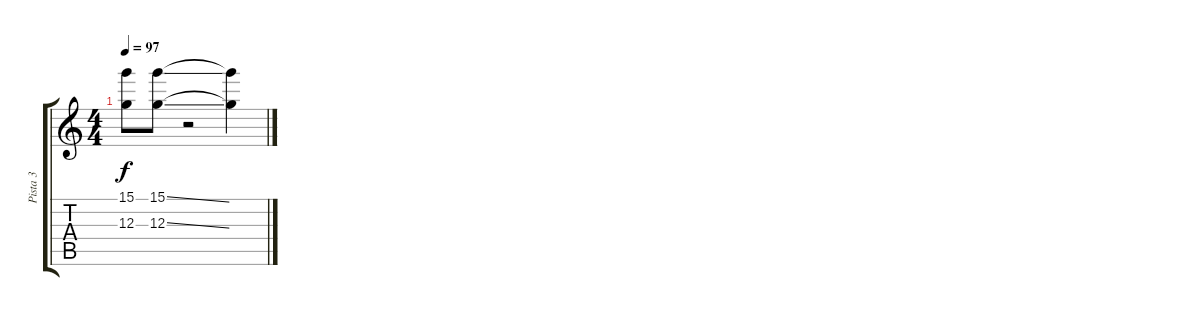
\track ("Pista 3" "Pista 3") {instrument distortionguitar}
\staff {score tabs}
\tuning (E4 B3 G3 D3 A2 E2) {hide}
\ts (4 4)
\tempo 97
\clef g2
\ks c
(15.1 12.3).8{dy f} (15.1{ss} 12.3{ss}).8 r.2 (15.1{t} 12.3{t}).4
